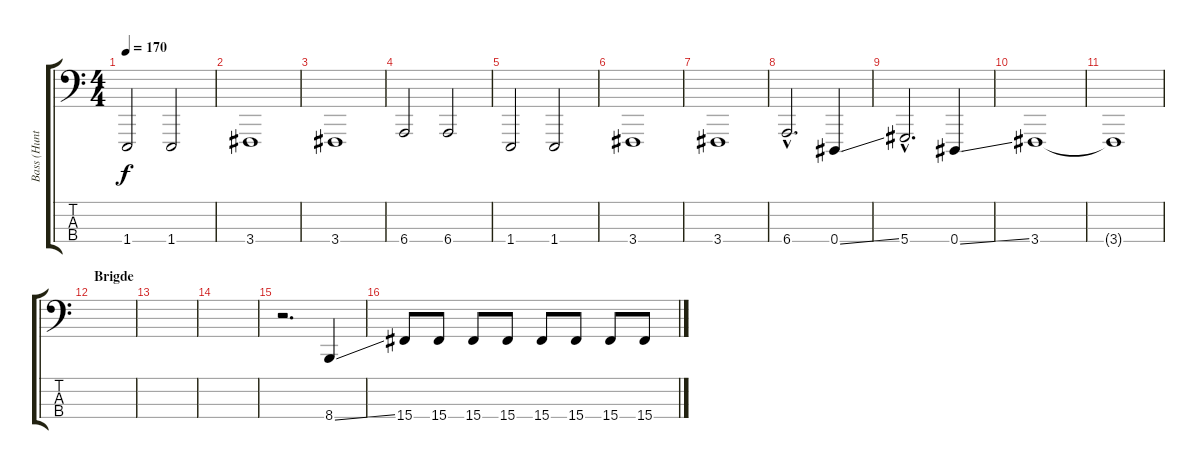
\track ("Bass (Hunter)" "Bass (Hunt") {instrument lead8bassandlead}
\staff {score tabs}
\tuning (Gb2 Db2 Ab1 Eb1) {hide}
\ts (4 4)
\tempo 170
\clef f4
\ks c
1.4.2{dy f} 1.4.2 |
3.4.1 |
3.4.1 |
6.4.2 6.4.2 |
1.4.2 1.4.2 |
3.4.1 |
3.4.1 |
6.4{hac}.2{d} 0.4{ss}.4 |
5.4{hac}.2{d} 0.4{ss}.4 |
3.4.1 |
3.4{t}.1 |
\section ("" "Brigde")
|
|
|
r.2{d} 8.4{ss}.4 |
15.4.8 15.4.8 15.4.8 15.4.8 15.4.8 15.4.8 15.4.8 15.4.8
